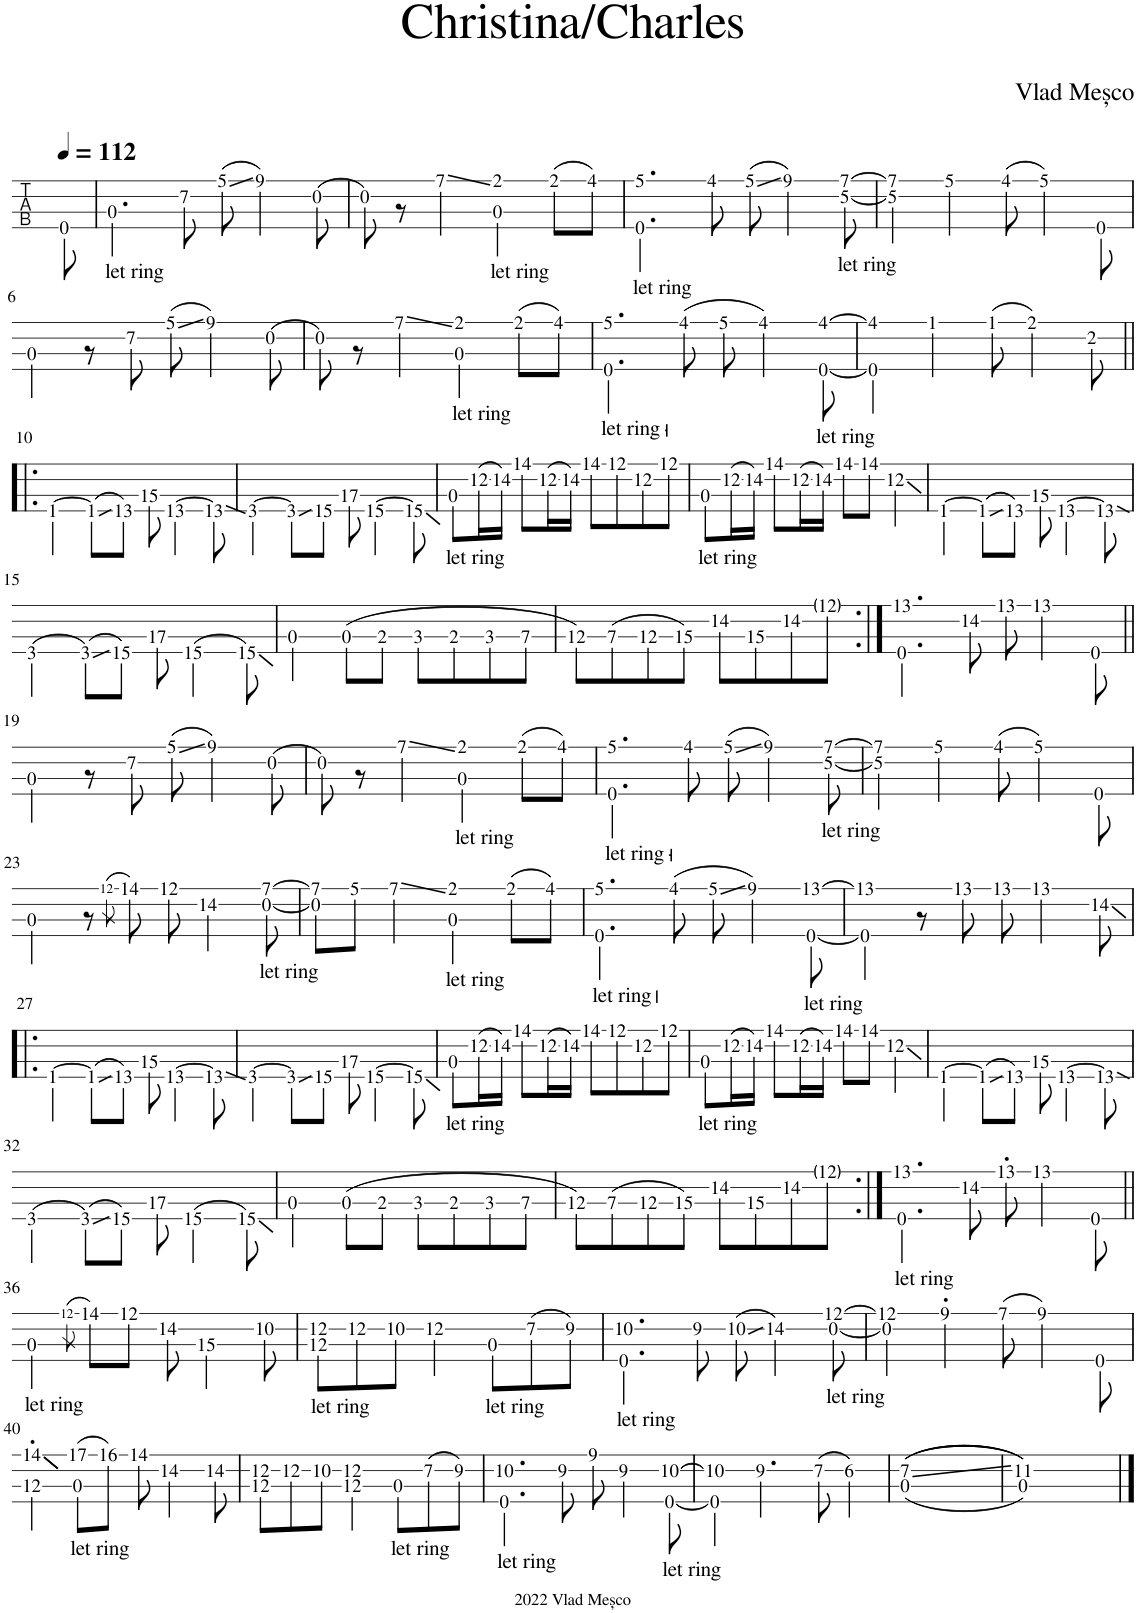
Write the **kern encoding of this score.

**kern
*part1
*staff1
*I"Bass Guitar
*I'B. Guit.
*stria4
*
*Trd7c12
*k[]
*M4/4
*MM112
=1
8EE\
=2
!LO:TX:b:t=let ring
4.AA\
8A\
(8c\
4e\)
[8D\
=3
8D\]
8r
4d\
!LO:TX:b:t=let ring
4AA\ 4A\
(8A\L
8B\J)
=4
!LO:TX:b:t=let ring
4.EE\ 4.c\
8B\
(8c\
4e\)
!LO:TX:b:t=let ring
[8G\ [8d\
=5
4G\] 4d\]
4c\
(8B\
4c\)
8EE\
!!LO:LB:g=z
=6
4AA\
8r
8A\
(8c\
4e\)
[8D\
=7
8D\]
8r
4d\
!LO:TX:b:t=let ring
4AA\ 4A\
(8A\L
8B\J)
=8
!LO:TX:b:t=let ring
4.EE\ 4.c\
(8B\
8c\
4B\)
!LO:TX:b:t=let ring
[8EE\ [8B\
=9
4EE\] 4B\]
4G#\
(8G#\
4A\)
8E\
!!LO:LB:g=z
=10!|:
[4FF\
(8FF\L]
8F\J)
8c\
[4F\
8F\]
=11
[4GG\
8GG\L]
8G\J
8d\
[4G\
8G\]
=12
!LO:TX:b:t=let ring
8AA\L
(16d\L
16e\JJ)
8a\L
(16d\L
16e\JJ)
8a\L
8g\
8d\
8g\J
=13
!LO:TX:b:t=let ring
8AA\L
(16d\L
16e\JJ)
8a\L
(16d\L
16e\JJ)
8a\L
8a\J
4d\
=14
[4FF\
(8FF\L]
8F\J)
8c\
[4F\
8F\]
!!LO:LB:g=z
=15
[4GG\
(8GG\L]
8G\J)
8d\
[4G\
8G\]
=16
4AA\
(8AA\L
8BB\J
8C\L
8BB\
8C\
8E\J
=17
8A\L)
(8E\
8A\
8c\J)
8e\L
8c\
8e\
8g\J
=18:|!
4.EE\ 4.g#\
8e\
8g#\
4g#\
8EE\
!!LO:LB:g=z
=19||
4AA\
8r
8A\
(8c\
4e\)
[8D\
=20
8D\]
8r
4d\
!LO:TX:b:t=let ring
4AA\ 4A\
(8A\L
8B\J)
=21
!LO:TX:b:t=let ring
4.EE\ 4.c\
8B\
(8c\
4e\)
!LO:TX:b:t=let ring
[8G\ [8d\
=22
4G\] 4d\]
4c\
(8B\
4c\)
8EE\
!!LO:LB:g=z
=23
4AA\
8r
(8qg\
8a\)
8g\
4e\
!LO:TX:b:t=let ring
[8D\ [8d\
=24
8D\] 8d\]L
8c\J
4d\
!LO:TX:b:t=let ring
4AA\ 4A\
(8A\L
8B\J)
=25
!LO:TX:b:t=let ring
4.EE\ 4.c\
(8B\
8c\
4e\)
!LO:TX:b:t=let ring
[8EE\ [8g#\
=26
4EE\] 4g#\]
8r
8g#\
8a-\
4g#\
8e\
!!LO:LB:g=z
=27!|:
[4FF\
(8FF\L]
8F\J)
8c\
[4F\
8F\]
=28
[4GG\
8GG\L]
8G\J
8d\
[4G\
8G\]
=29
!LO:TX:b:t=let ring
8AA\L
(16d\L
16e\JJ)
8a\L
(16d\L
16e\JJ)
8a\L
8g\
8d\
8g\J
=30
!LO:TX:b:t=let ring
8AA\L
(16d\L
16e\JJ)
8a\L
(16d\L
16e\JJ)
8a\L
8a\J
4d\
=31
[4FF\
(8FF\L]
8F\J)
8c\
[4F\
8F\]
!!LO:LB:g=z
=32
[4GG\
(8GG\L]
8G\J)
8d\
[4G\
8G\]
=33
4AA\
(8AA\L
8BB\J
8C\L
8BB\
8C\
8E\J
=34
8A\L)
(8E\
8A\
8c\J)
8e\L
8c\
8e\
8g\J
=35:|!
!LO:TX:b:t=let ring
4.EE\ 4.g#\
8e\
8g#'\
4g#\
8EE\
!!LO:LB:g=z
=36||
!LO:TX:b:t=let ring
4AA\
(8qg\
8a\L)
8g\J
8e\
4c\
8c\
=37
!LO:TX:b:t=let ring
8A\ 8d\L
8d\
8c\J
4d\
!LO:TX:b:t=let ring
8AA\L
(8A\
8B\J)
=38
!LO:TX:b:t=let ring
4.EE\ 4.c\
8B\
(8c\
4e\)
!LO:TX:b:t=let ring
[8D\ [8g\
=39
4D\] 4g\]
4e'\
(8d\
4e\)
8EE\
!!LO:LB:g=z
=40
4A\' 4a\'
!LO:TX:b:t=let ring
(8AA\ 8cc\L
8b\J)
8a\
4e\
8e\
=41
8A\ 8d\L
8d\
8c\J
4A\ 4d\
!LO:TX:b:t=let ring
8AA\L
(8A\
8B\J)
=42
!LO:TX:b:t=let ring
4.EE\ 4.c\
8B\
8e\
4B\
!LO:TX:b:t=let ring
[8EE\ [8c\
=43
4EE\] 4c\]
4.B\
(8A\
4G#\)
=44
(((<1AA 1A
=45
1AA 1c#)))
==
*-
